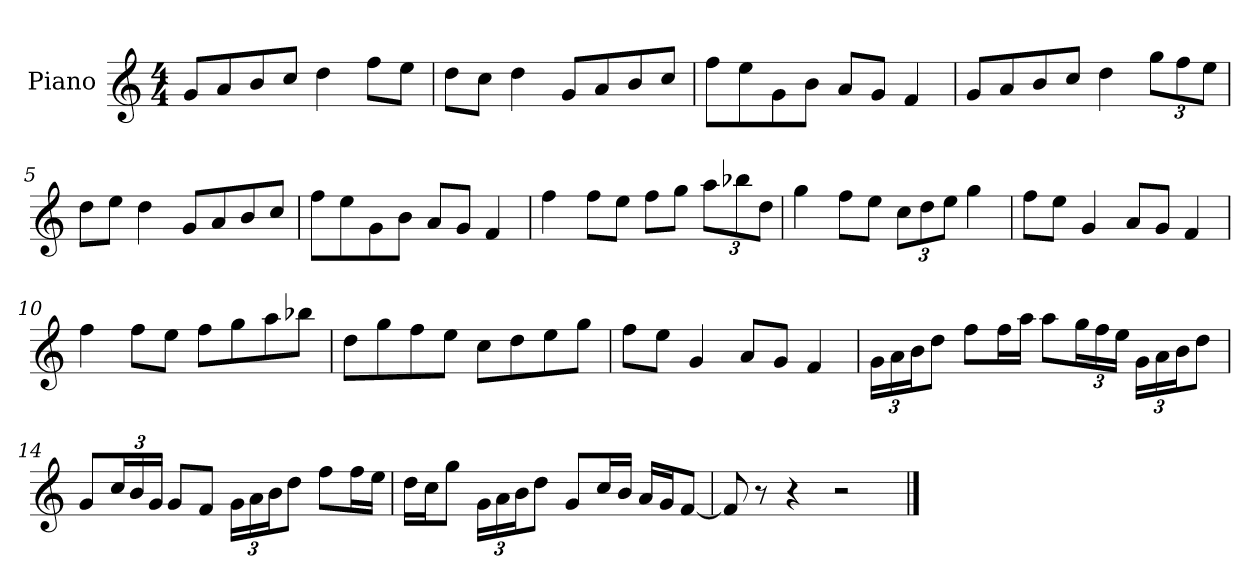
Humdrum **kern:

**kern
*part1
*staff1
*I"Piano
*I'P-no
*clefG2
*k[]
*M4/4
*MM90
=1
8g/L
8a/
8b/
8cc/J
4dd\
8ff\L
8ee\J
=2
8dd\L
8cc\J
4dd\
8g/L
8a/
8b/
8cc/J
=3
8ff\L
8ee\
8g\
8b\J
8a/L
8g/J
4f/
=4
8g/L
8a/
8b/
8cc/J
4dd\
*Xbrackettup
12gg\L
12ff\
12ee\J
=5
8dd\L
8ee\J
4dd\
8g/L
8a/
8b/
8cc/J
!!LO:LB:g=z
=6
8ff\L
8ee\
8g\
8b\J
8a/L
8g/J
4f/
=7
4ff\
8ff\L
8ee\J
8ff\L
8gg\J
12aa\L
12bb-X\
12dd\J
=8
4gg\
8ff\L
8ee\J
12cc\L
12dd\
12ee\J
4gg\
=9
8ff\L
8ee\J
4g/
8a/L
8g/J
4f/
=10
4ff\
8ff\L
8ee\J
8ff\L
8gg\
8aa\
8bb-X\J
!!LO:LB:g=z
=11
8dd\L
8gg\
8ff\
8ee\J
8cc\L
8dd\
8ee\
8gg\J
=12
8ff\L
8ee\J
4g/
8a/L
8g/J
4f/
=13
24g\LL
24a\
24b\J
8dd\J
8ff\L
16ff\L
16aa\JJ
8aa\L
24gg\L
24ff\
24ee\JJ
24g\LL
24a\
24b\J
8dd\J
=14
8g/L
24cc/L
24b/
24g/JJ
8g/L
8f/J
24g\LL
24a\
24b\J
8dd\J
8ff\L
16ff\L
16ee\JJ
!!LO:LB:g=z
=15
16dd\LL
16cc\J
8gg\J
24g\LL
24a\
24b\J
8dd\J
8g/L
16cc/L
16b/JJ
16a/LL
16g/J
[8f/J
=16
8f/]
8r
4r
2r
==
*-
